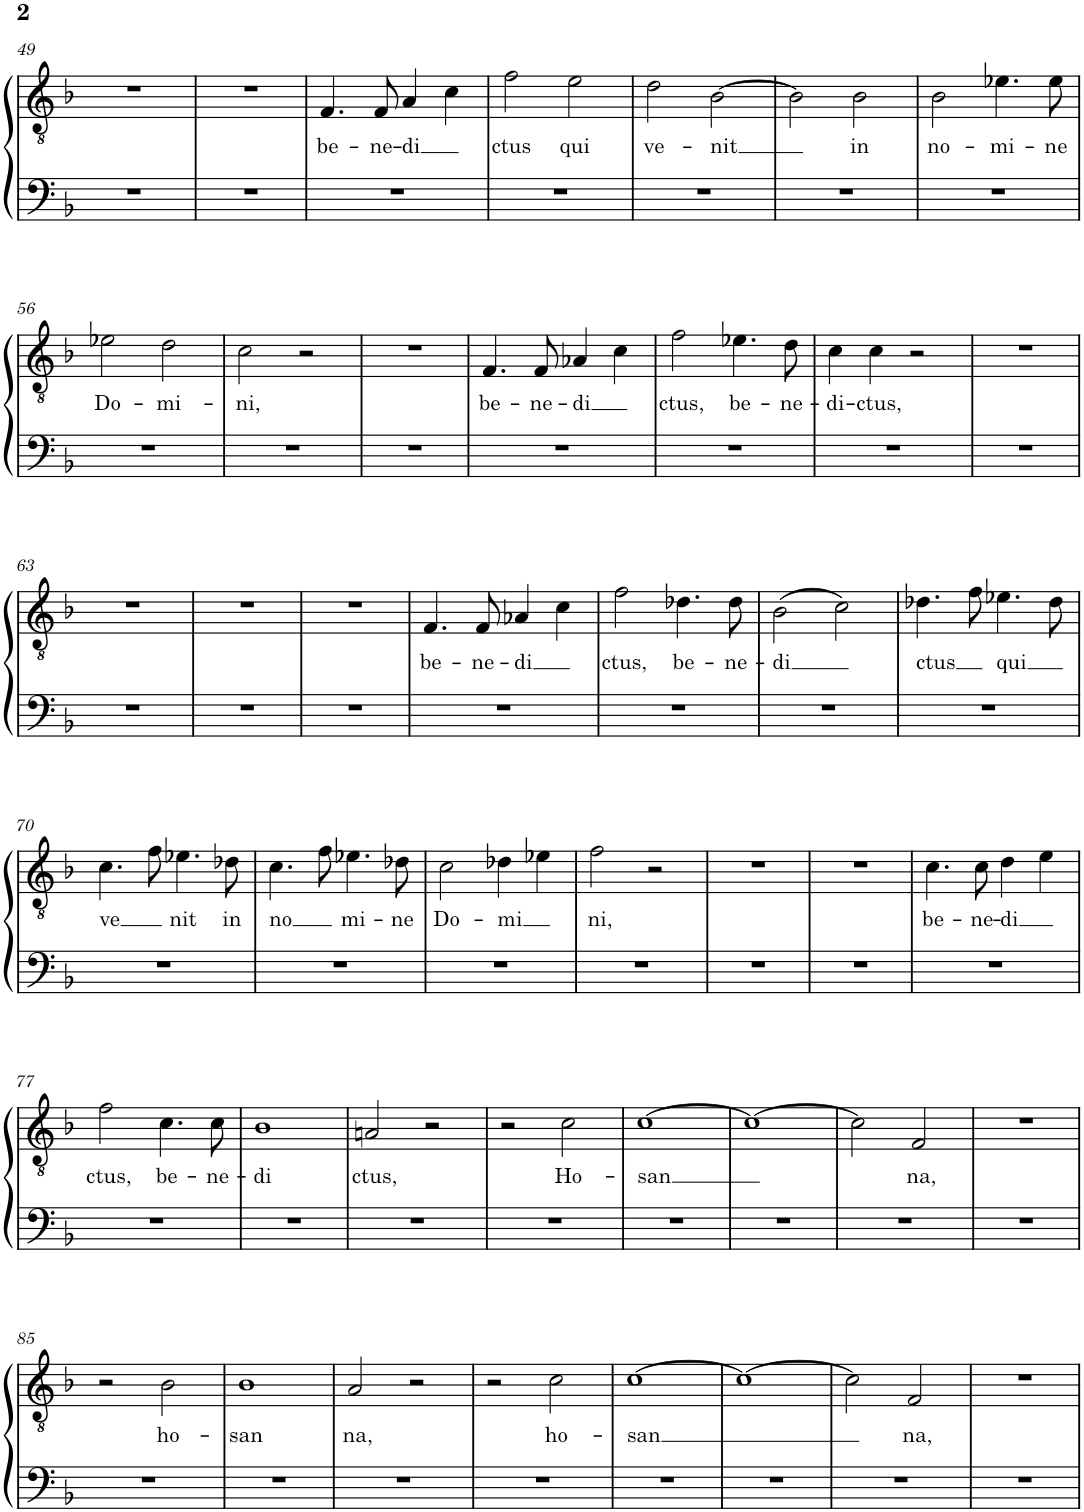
**kern	**kern	**text
*part1	*part1	*part1
*staff2	*staff1	*staff1
*I"Piano	*	*
*I'Pno.	*	*
!!LO:PB:g=z
*clefF4	*clefGv2	*
*k[b-]	*k[b-]	*
*M2/2	*M2/2	*
*met(c|)	*met(c|)	*
=49	=49	=49
1r	1r	.
=50	=50	=50
1r	1r	.
=51	=51	=51
!	!	!LO:LY:b
1r	4.F/	be-
!	!	!LO:LY:b
.	8F/	-ne-
!	!	!LO:LY:b
.	4A/	-di
.	4c\	.
=52	=52	=52
!	!	!LO:LY:b
1r	2f\	ctus
!	!	!LO:LY:b
.	2e\	qui
=53	=53	=53
!	!	!LO:LY:b
1r	2d\	ve-
!	!	!LO:LY:b
.	[2B-\	-nit
=54	=54	=54
1r	2B-\]	.
!	!	!LO:LY:b
.	2B-\	in
=55	=55	=55
!	!	!LO:LY:b
1r	2B-\	no-
!	!	!LO:LY:b
.	4.e-X\	-mi-
!	!	!LO:LY:b
.	8e-\	-ne
!!LO:LB:g=z
=56	=56	=56
!	!	!LO:LY:b
1r	2e-X\	Do-
!	!	!LO:LY:b
.	2d\	-mi-
=57	=57	=57
!	!	!LO:LY:b
1r	2c\	-ni,
.	2r	.
=58	=58	=58
1r	1r	.
=59	=59	=59
!	!	!LO:LY:b
1r	4.F/	be-
!	!	!LO:LY:b
.	8F/	-ne-
!	!	!LO:LY:b
.	4A-X/	-di
.	4c\	.
=60	=60	=60
!	!	!LO:LY:b
1r	2f\	ctus,
!	!	!LO:LY:b
.	4.e-X\	be-
!	!	!LO:LY:b
.	8d\	-ne-
=61	=61	=61
!	!	!LO:LY:b
1r	4c\	-di-
!	!	!LO:LY:b
.	4c\	-ctus,
.	2r	.
=62	=62	=62
1r	1r	.
!!LO:LB:g=z
=63	=63	=63
1r	1r	.
=64	=64	=64
1r	1r	.
=65	=65	=65
1r	1r	.
=66	=66	=66
!	!	!LO:LY:b
1r	4.F/	be-
!	!	!LO:LY:b
.	8F/	-ne-
!	!	!LO:LY:b
.	4A-X/	-di
.	4c\	.
=67	=67	=67
!	!	!LO:LY:b
1r	2f\	ctus,
!	!	!LO:LY:b
.	4.d-X\	be-
!	!	!LO:LY:b
.	8d-\	-ne-
=68	=68	=68
!	!	!LO:LY:b
1r	(2B-\	-di
.	2c\)	.
=69	=69	=69
!	!	!LO:LY:b
1r	4.d-X\	ctus
.	8f\	.
!	!	!LO:LY:b
.	4.e-X\	qui
.	8d-\	.
!!LO:LB:g=z
=70	=70	=70
!	!	!LO:LY:b
1r	4.c\	ve
.	8f\	.
!	!	!LO:LY:b
.	4.e-X\	nit
!	!	!LO:LY:b
.	8d-X\	in
=71	=71	=71
!	!	!LO:LY:b
1r	4.c\	no
.	8f\	.
!	!	!LO:LY:b
.	4.e-X\	mi-
!	!	!LO:LY:b
.	8d-X\	-ne
=72	=72	=72
!	!	!LO:LY:b
1r	2c\	Do-
!	!	!LO:LY:b
.	4d-X\	-mi
.	4e-X\	.
=73	=73	=73
!	!	!LO:LY:b
1r	2f\	ni,
.	2r	.
=74	=74	=74
1r	1r	.
=75	=75	=75
1r	1r	.
=76	=76	=76
!	!	!LO:LY:b
1r	4.c\	be-
!	!	!LO:LY:b
.	8c\	-ne-
!	!	!LO:LY:b
.	4d\	-di
.	4e\	.
!!LO:LB:g=z
=77	=77	=77
!	!	!LO:LY:b
1r	2f\	ctus,
!	!	!LO:LY:b
.	4.c\	be-
!	!	!LO:LY:b
.	8c\	-ne-
=78	=78	=78
!	!	!LO:LY:b
1r	1B-	-di
=79	=79	=79
!	!	!LO:LY:b
1r	2An/	ctus,
.	2r	.
=80	=80	=80
1r	2r	.
!	!	!LO:LY:b
.	2c\	Ho-
=81	=81	=81
!	!	!LO:LY:b
1r	[1c	-san
=82	=82	=82
1r	1c_	.
=83	=83	=83
1r	2c\]	.
!	!	!LO:LY:b
.	2F/	na,
=84	=84	=84
1r	1r	.
!!LO:LB:g=z
=85	=85	=85
1r	2r	.
!	!	!LO:LY:b
.	2B-\	ho-
=86	=86	=86
!	!	!LO:LY:b
1r	1B-	-san
=87	=87	=87
!	!	!LO:LY:b
1r	2A/	na,
.	2r	.
=88	=88	=88
1r	2r	.
!	!	!LO:LY:b
.	2c\	ho-
=89	=89	=89
!	!	!LO:LY:b
1r	[1c	-san
=90	=90	=90
1r	1c_	.
=91	=91	=91
1r	2c\]	.
!	!	!LO:LY:b
.	2F/	na,
=92	=92	=92
1r	1r	.
=	=	=
*-	*-	*-
